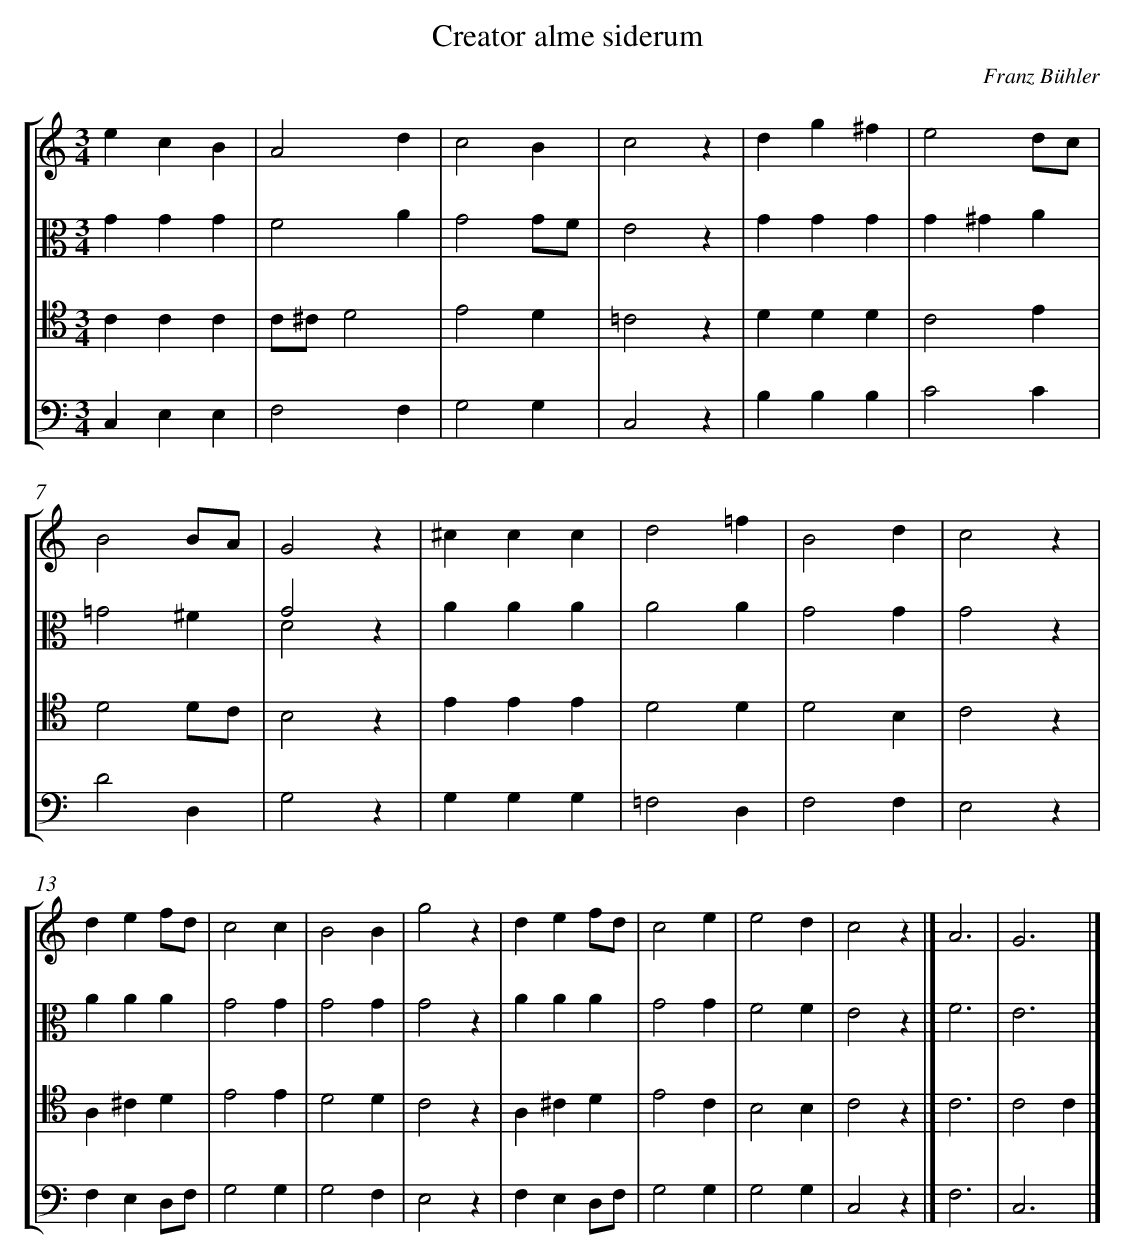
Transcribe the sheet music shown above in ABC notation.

X:1
T: Creator alme siderum
C: Franz Bühler
L: 1/4
M: 3/4
%%staves [1 2 3 4]
V: 1
V: 2 clef=alto
V: 3 clef=tenor
V: 4 clef=bass
K: C
[V:1] ecB |
[V:2] GGG |
[V:3] CCC |
[V:4] C,E,E, |
[V:1] A2d |
[V:2] F2A |
[V:3] C/^C/D2 |
[V:4] F,2F, |
[V:1] c2B |
[V:2] G2G/F/ |
[V:3] E2D |
[V:4] G,2G, |
[V:1] c2z |
[V:2] E2z |
[V:3] =C2z |
[V:4] C,2z |
[V:1] dg^f |
[V:2] GGG |
[V:3] DDD |
[V:4] B,B,B, |
[V:1] e2d/c/ |
[V:2] G^GA |
[V:3] C2E |
[V:4] C2C |
[V:1] B2B/A/ |
[V:2] =G2^F |
[V:3] D2D/C/ |
[V:4] D2D, |
[V:1] G2z |
[V:2] G2z & D2x |
[V:3] B,2z |
[V:4] G,2z |
[V:1] ^ccc |
[V:2] AAA |
[V:3] EEE |
[V:4] G,G,G, |
[V:1] d2=f |
[V:2] A2A |
[V:3] D2D |
[V:4] =F,2D, |
[V:1] B2d |
[V:2] G2G |
[V:3] D2B, |
[V:4] F,2F, |
[V:1] c2z |
[V:2] G2z |
[V:3] C2z |
[V:4] E,2z |
[V:1] def/d/ |
[V:2] AAA |
[V:3] A,^CD |
[V:4] F,E,D,/F,/ |
[V:1] c2c |
[V:2] G2G |
[V:3] E2E |
[V:4] G,2G, |
[V:1] B2B |
[V:2] G2G |
[V:3] D2D |
[V:4] G,2F, |
[V:1] g2z |
[V:2] G2z |
[V:3] C2z |
[V:4] E,2z |
[V:1] def/d/ |
[V:2] AAA |
[V:3] A,^CD |
[V:4] F,E,D,/F,/ |
[V:1] c2e |
[V:2] G2G |
[V:3] E2C |
[V:4] G,2G, |
[V:1] e2d |
[V:2] F2F |
[V:3] B,2B, |
[V:4] G,2G, |
[V:1] c2z |]
[V:2] E2z |]
[V:3] C2z |]
[V:4] C,2z |]
[V:1] A3 [I:setbarnb 22]|
[V:2] F3 |
[V:3] C3 |
[V:4] F,3 |
[V:1] G3 |]
[V:2] E3 |]
[V:3] C2C |]
[V:4] C,3 |]
